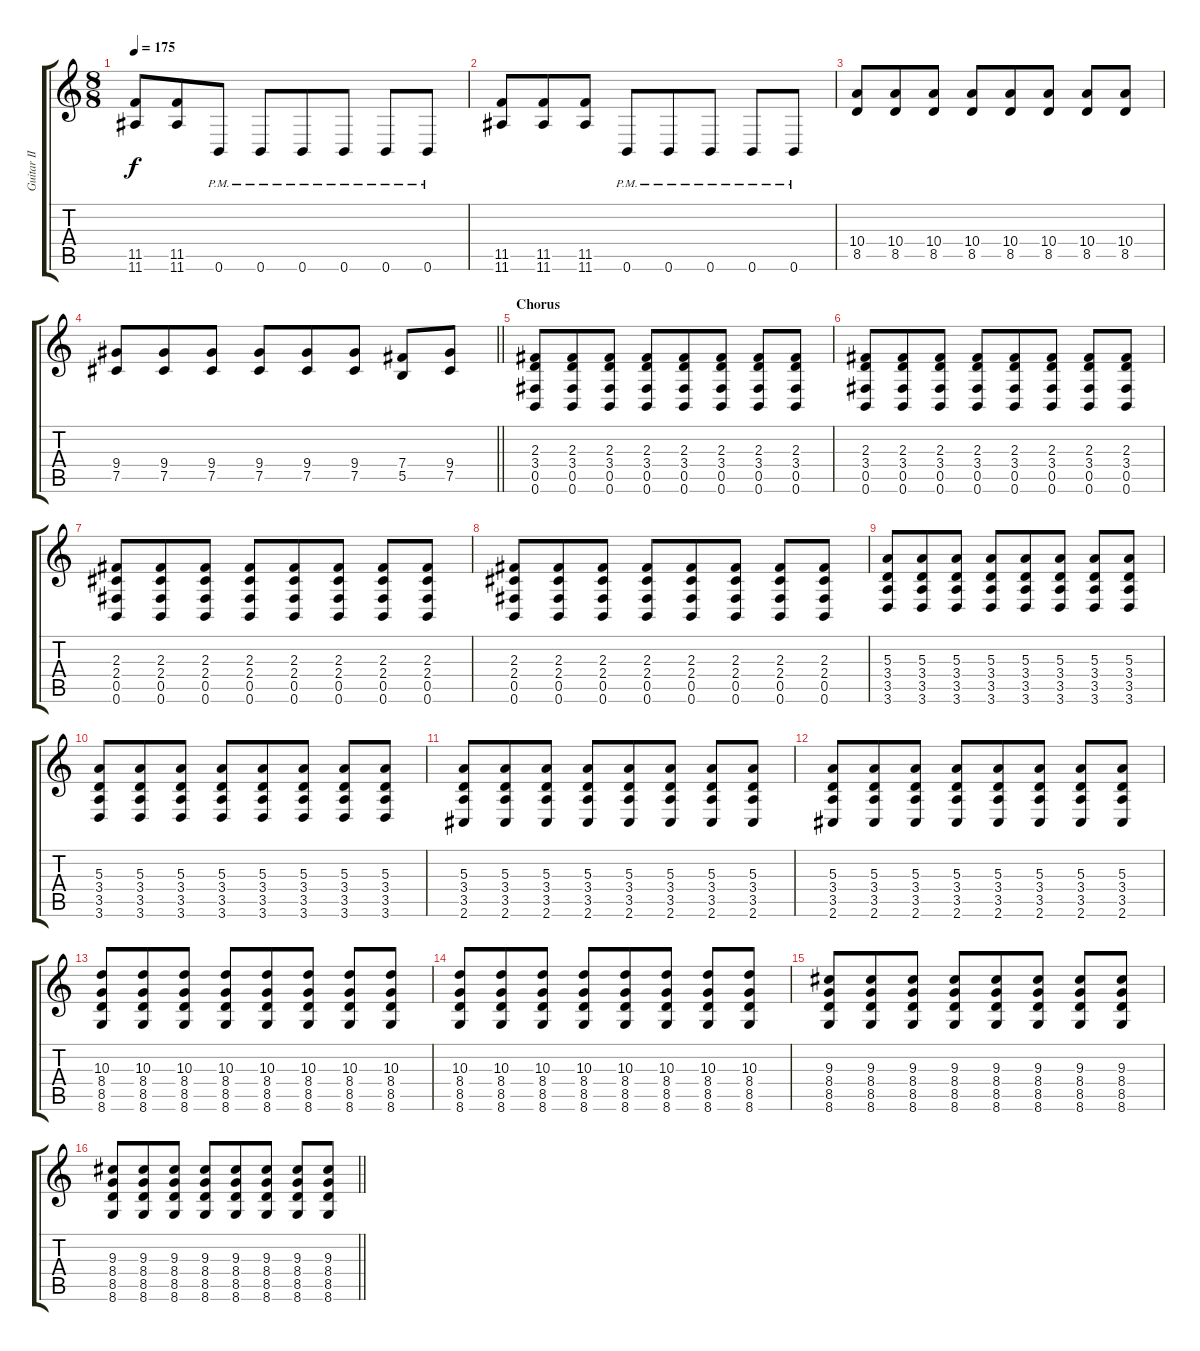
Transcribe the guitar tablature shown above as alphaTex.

\track ("Guitar II" "Guitar II") {instrument distortionguitar}
\staff {score tabs}
\tuning (Db4 Ab3 E3 B2 Gb2 B1) {hide}
\ts (8 8)
\tempo 175
\clef g2
\ks c
(11.5 11.6).8{dy f} (11.5 11.6).8 0.6{pm}.8 0.6{pm}.8 0.6{pm}.8 0.6{pm}.8 0.6{pm}.8 0.6{pm}.8 |
(11.5 11.6).8 (11.5 11.6).8 (11.5 11.6).8 0.6{pm}.8 0.6{pm}.8 0.6{pm}.8 0.6{pm}.8 0.6{pm}.8 |
(10.4 8.5).8 (10.4 8.5).8 (10.4 8.5).8 (10.4 8.5).8 (10.4 8.5).8 (10.4 8.5).8 (10.4 8.5).8 (10.4 8.5).8 |
\barLineRight lightlight
(9.4 7.5).8 (9.4 7.5).8 (9.4 7.5).8 (9.4 7.5).8 (9.4 7.5).8 (9.4 7.5).8 (7.4 5.5).8 (9.4 7.5).8 |
\section ("" "Chorus")
(2.3 3.4 0.5 0.6).8 (2.3 3.4 0.5 0.6).8 (2.3 3.4 0.5 0.6).8 (2.3 3.4 0.5 0.6).8 (2.3 3.4 0.5 0.6).8 (2.3 3.4 0.5 0.6).8 (2.3 3.4 0.5 0.6).8 (2.3 3.4 0.5 0.6).8 |
(2.3 3.4 0.5 0.6).8 (2.3 3.4 0.5 0.6).8 (2.3 3.4 0.5 0.6).8 (2.3 3.4 0.5 0.6).8 (2.3 3.4 0.5 0.6).8 (2.3 3.4 0.5 0.6).8 (2.3 3.4 0.5 0.6).8 (2.3 3.4 0.5 0.6).8 |
(2.3 2.4 0.5 0.6).8 (2.3 2.4 0.5 0.6).8 (2.3 2.4 0.5 0.6).8 (2.3 2.4 0.5 0.6).8 (2.3 2.4 0.5 0.6).8 (2.3 2.4 0.5 0.6).8 (2.3 2.4 0.5 0.6).8 (2.3 2.4 0.5 0.6).8 |
(2.3 2.4 0.5 0.6).8 (2.3 2.4 0.5 0.6).8 (2.3 2.4 0.5 0.6).8 (2.3 2.4 0.5 0.6).8 (2.3 2.4 0.5 0.6).8 (2.3 2.4 0.5 0.6).8 (2.3 2.4 0.5 0.6).8 (2.3 2.4 0.5 0.6).8 |
(5.3 3.4 3.5 3.6).8 (5.3 3.4 3.5 3.6).8 (5.3 3.4 3.5 3.6).8 (5.3 3.4 3.5 3.6).8 (5.3 3.4 3.5 3.6).8 (5.3 3.4 3.5 3.6).8 (5.3 3.4 3.5 3.6).8 (5.3 3.4 3.5 3.6).8 |
(5.3 3.4 3.5 3.6).8 (5.3 3.4 3.5 3.6).8 (5.3 3.4 3.5 3.6).8 (5.3 3.4 3.5 3.6).8 (5.3 3.4 3.5 3.6).8 (5.3 3.4 3.5 3.6).8 (5.3 3.4 3.5 3.6).8 (5.3 3.4 3.5 3.6).8 |
(5.3 3.4 3.5 2.6).8 (5.3 3.4 3.5 2.6).8 (5.3 3.4 3.5 2.6).8 (5.3 3.4 3.5 2.6).8 (5.3 3.4 3.5 2.6).8 (5.3 3.4 3.5 2.6).8 (5.3 3.4 3.5 2.6).8 (5.3 3.4 3.5 2.6).8 |
(5.3 3.4 3.5 2.6).8 (5.3 3.4 3.5 2.6).8 (5.3 3.4 3.5 2.6).8 (5.3 3.4 3.5 2.6).8 (5.3 3.4 3.5 2.6).8 (5.3 3.4 3.5 2.6).8 (5.3 3.4 3.5 2.6).8 (5.3 3.4 3.5 2.6).8 |
(10.3 8.4 8.5 8.6).8 (10.3 8.4 8.5 8.6).8 (10.3 8.4 8.5 8.6).8 (10.3 8.4 8.5 8.6).8 (10.3 8.4 8.5 8.6).8 (10.3 8.4 8.5 8.6).8 (10.3 8.4 8.5 8.6).8 (10.3 8.4 8.5 8.6).8 |
(10.3 8.4 8.5 8.6).8 (10.3 8.4 8.5 8.6).8 (10.3 8.4 8.5 8.6).8 (10.3 8.4 8.5 8.6).8 (10.3 8.4 8.5 8.6).8 (10.3 8.4 8.5 8.6).8 (10.3 8.4 8.5 8.6).8 (10.3 8.4 8.5 8.6).8 |
(9.3 8.4 8.5 8.6).8 (9.3 8.4 8.5 8.6).8 (9.3 8.4 8.5 8.6).8 (9.3 8.4 8.5 8.6).8 (9.3 8.4 8.5 8.6).8 (9.3 8.4 8.5 8.6).8 (9.3 8.4 8.5 8.6).8 (9.3 8.4 8.5 8.6).8 |
\barLineRight lightlight
(9.3 8.4 8.5 8.6).8 (9.3 8.4 8.5 8.6).8 (9.3 8.4 8.5 8.6).8 (9.3 8.4 8.5 8.6).8 (9.3 8.4 8.5 8.6).8 (9.3 8.4 8.5 8.6).8 (9.3 8.4 8.5 8.6).8 (9.3 8.4 8.5 8.6).8
